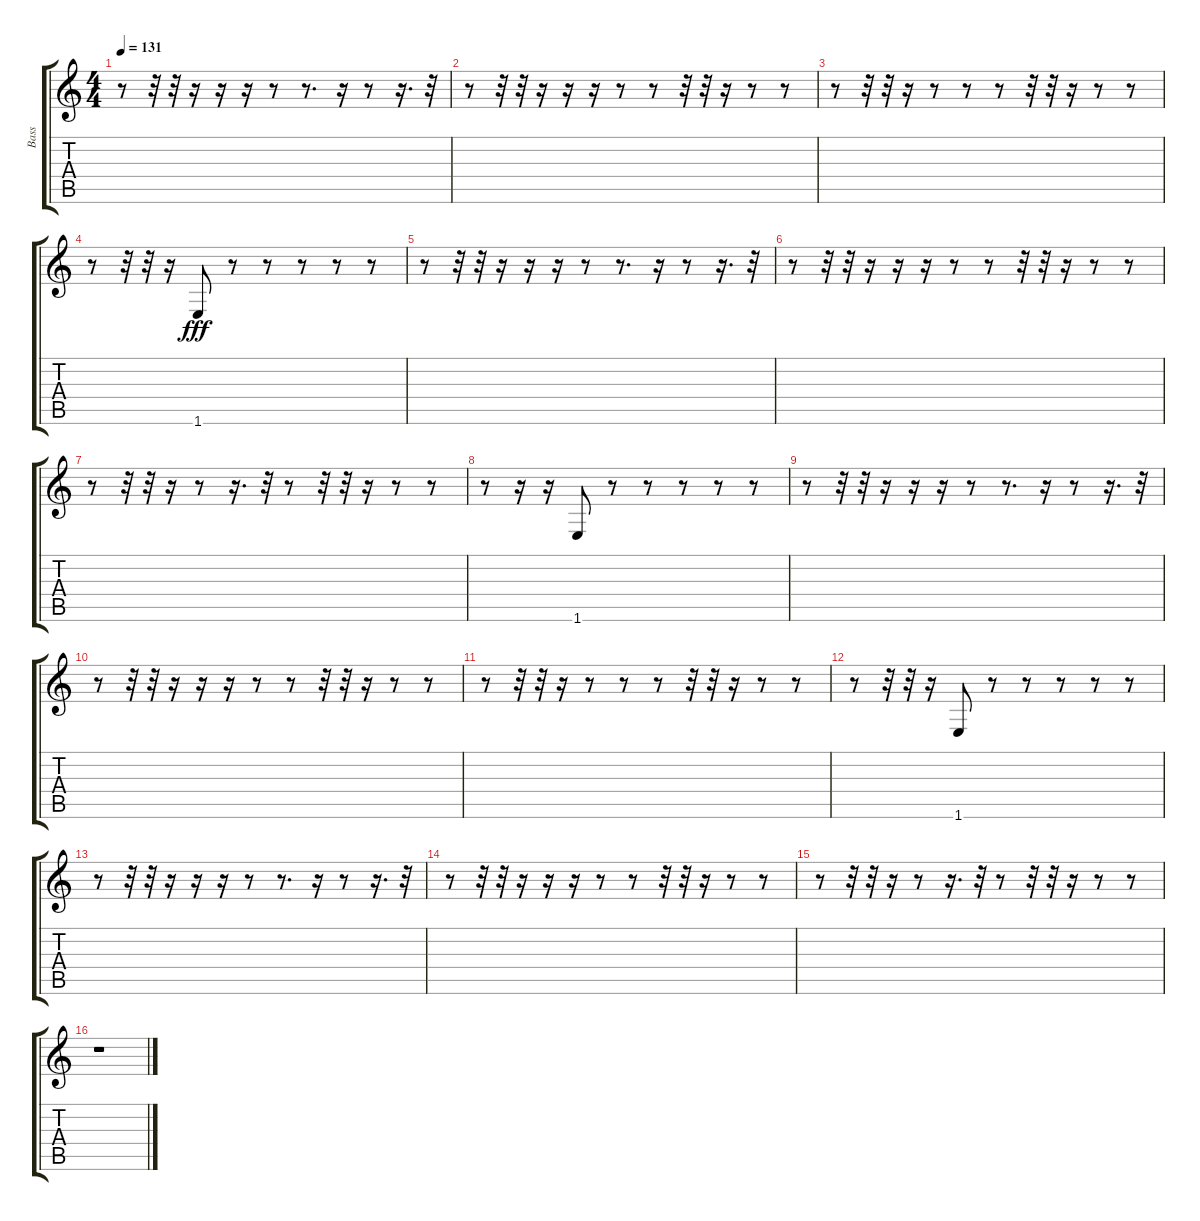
\track ("Bass" "Bass") {instrument electricbassfinger}
\staff {score tabs}
\tuning (Eb4 Bb3 Gb3 Db3 Ab2 Eb2) {hide}
\ts (4 4)
\tempo 131
\clef g2
\ks c
r.8{dy fff} r.32 r.32 r.16 r.16 r.16 r.8 r.8{d} r.16 r.8 r.16{d} r.32 |
r.8 r.32 r.32 r.16 r.16 r.16 r.8 r.8 r.32 r.32 r.16 r.8 r.8 |
r.8 r.32 r.32 r.16 r.8 r.8 r.8 r.32 r.32 r.16 r.8 r.8 |
r.8 r.32 r.32 r.16 1.6.8 r.8 r.8 r.8 r.8 r.8 |
r.8 r.32 r.32 r.16 r.16 r.16 r.8 r.8{d} r.16 r.8 r.16{d} r.32 |
r.8 r.32 r.32 r.16 r.16 r.16 r.8 r.8 r.32 r.32 r.16 r.8 r.8 |
r.8 r.32 r.32 r.16 r.8 r.16{d} r.32 r.8 r.32 r.32 r.16 r.8 r.8 |
r.8 r.16 r.16 1.6.8 r.8 r.8 r.8 r.8 r.8 |
r.8 r.32 r.32 r.16 r.16 r.16 r.8 r.8{d} r.16 r.8 r.16{d} r.32 |
r.8 r.32 r.32 r.16 r.16 r.16 r.8 r.8 r.32 r.32 r.16 r.8 r.8 |
r.8 r.32 r.32 r.16 r.8 r.8 r.8 r.32 r.32 r.16 r.8 r.8 |
r.8 r.32 r.32 r.16 1.6.8 r.8 r.8 r.8 r.8 r.8 |
r.8 r.32 r.32 r.16 r.16 r.16 r.8 r.8{d} r.16 r.8 r.16{d} r.32 |
r.8 r.32 r.32 r.16 r.16 r.16 r.8 r.8 r.32 r.32 r.16 r.8 r.8 |
r.8 r.32 r.32 r.16 r.8 r.16{d} r.32 r.8 r.32 r.32 r.16 r.8 r.8 |
r.1
